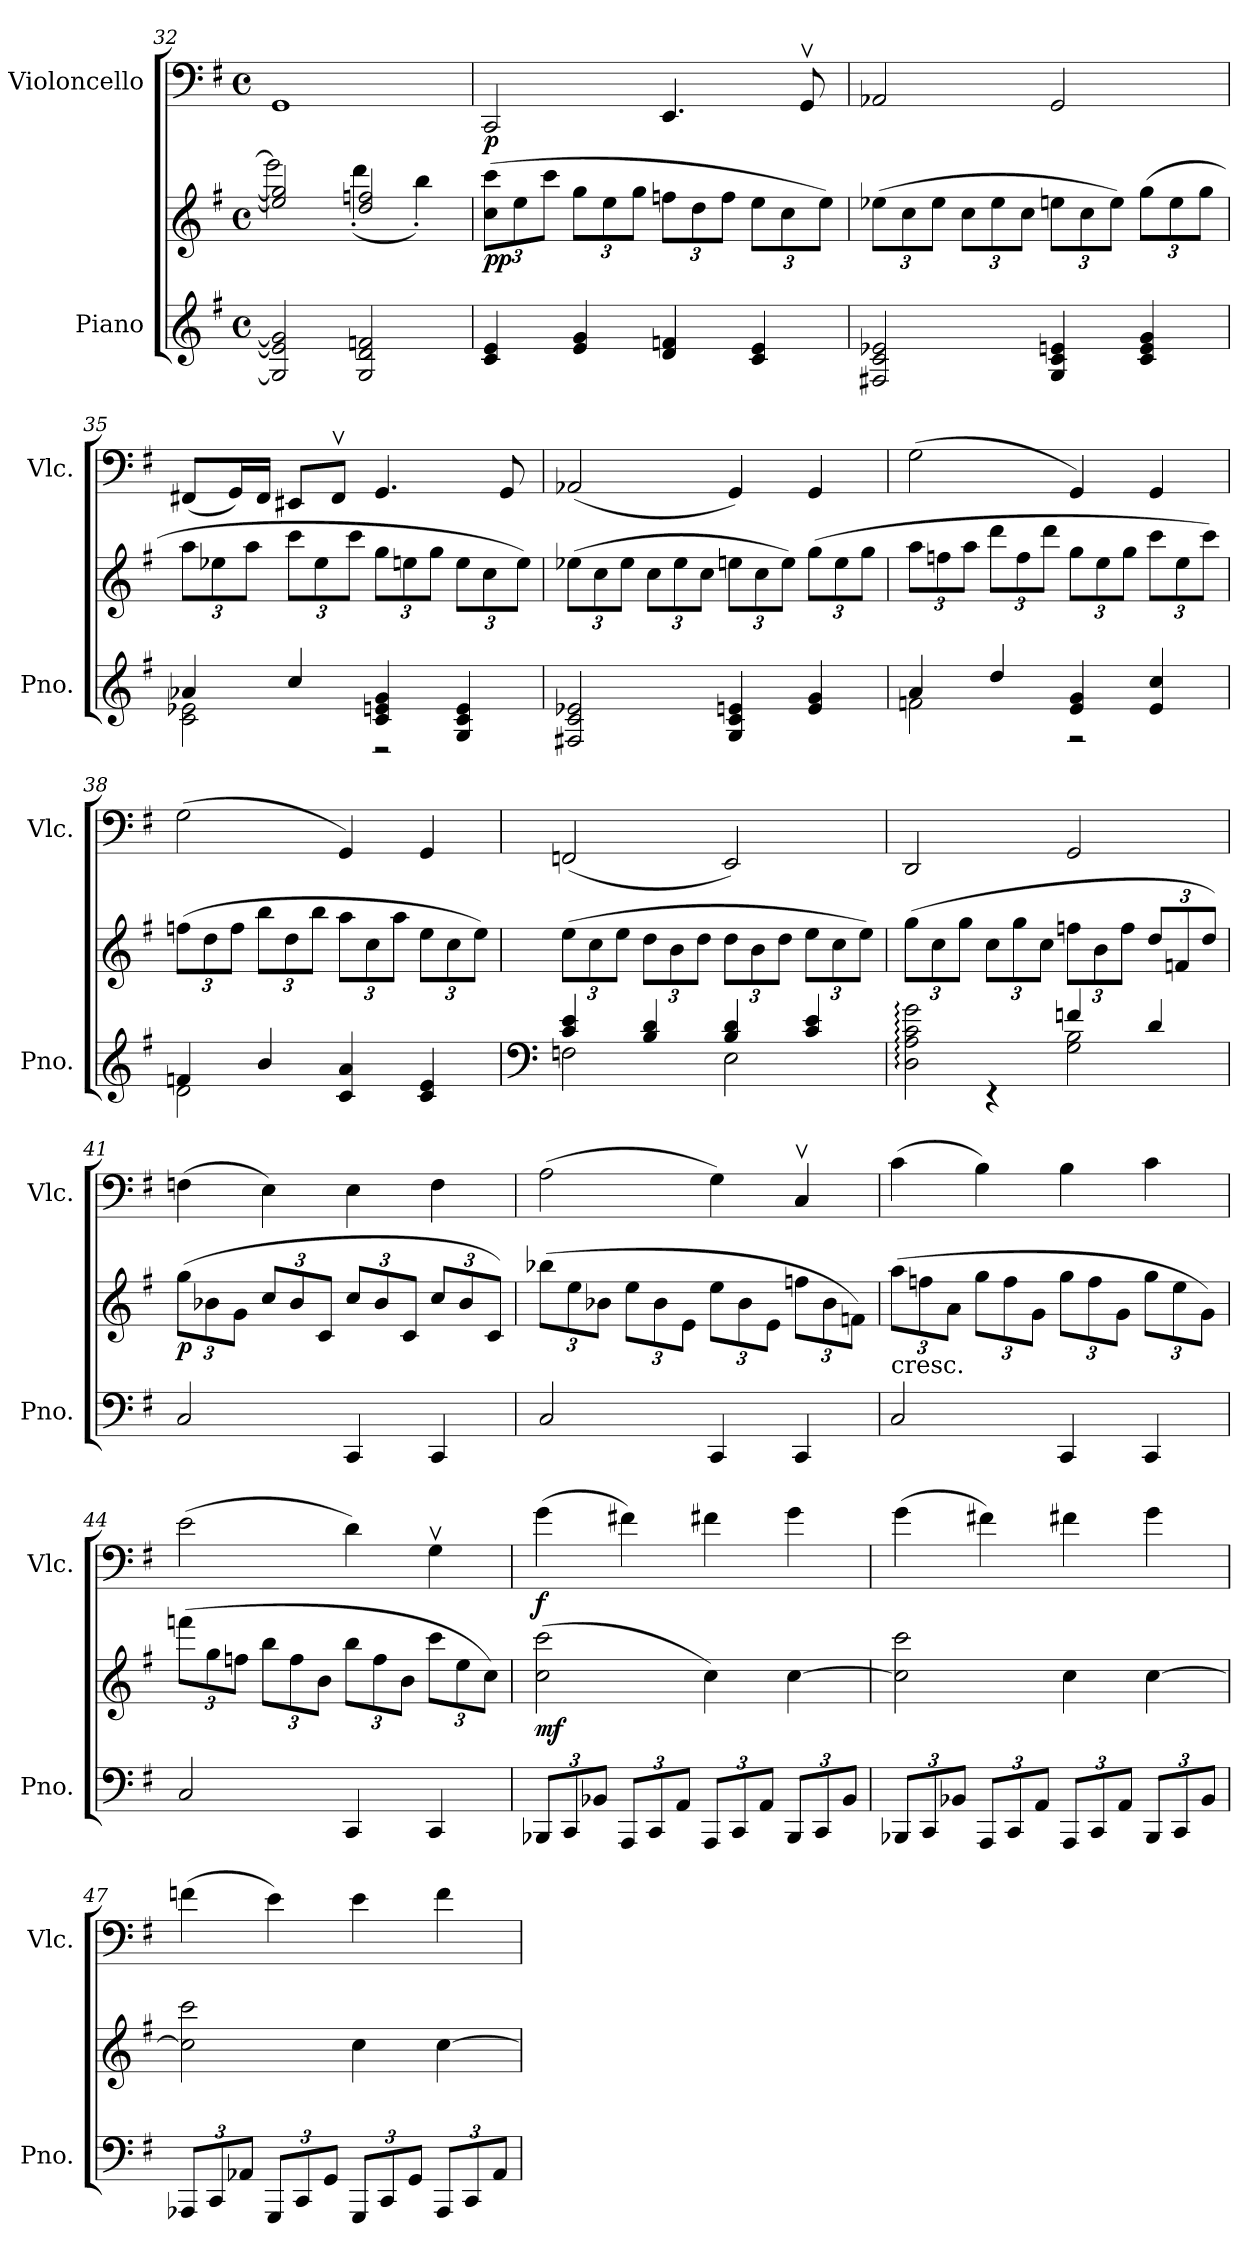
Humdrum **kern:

**kern	**kern	**dynam	**kern	**dynam
*part2	*part2	*part2	*part1	*part1
*staff3	*staff2	*staff2/3	*staff1	*staff1
*I"Piano	*	*	*I"Violoncello	*
*I'Pno.	*	*	*I'Vlc.	*
*clefG2	*clefG2	*	*clefF4	*
*k[f#]	*k[f#]	*	*k[f#]	*
*M4/4	*M4/4	*	*M4/4	*
*met(c)	*met(c)	*	*met(c)	*
=32	=32	=32	=32	=32
*	*^	*	*	*
2G/] 2e/] 2g/]	2ee/] 2gg/]	2eee\]	.	1GG	.
2G/ 2d/ 2fn/	2dd/ 2ffn/	(<4ddd'\	.	.	.
.	.	4bb'\)	.	.	.
*	*v	*v	*	*	*
=33	=33	=33	=33	=33
*	*Xbrackettup	*	*	*
*	*^	*	*	*
!	!	!	!LO:DY:b	!	!LO:DY:b
*	*v	*v	*	*	*
4c/ 4e/	(>12cc\ 12ccc\L	pp	2CC/	p
.	12ee\	.	.	.
.	12ccc\J	.	.	.
4e/ 4g/	12gg\L	.	.	.
.	12ee\	.	.	.
.	12gg\J	.	.	.
4d/ 4fn/	12ffn\L	.	4.EE/	.
.	12dd\	.	.	.
.	12ff\J	.	.	.
4c/ 4e/	12ee\L	.	.	.
.	12cc\	.	.	.
.	.	.	8GGv/	.
.	12ee\J)	.	.	.
=34	=34	=34	=34	=34
2F#X/ 2c/ 2e-X/	(>12ee-X\L	.	2AA-X/	.
.	12cc\	.	.	.
.	12ee-\J	.	.	.
.	12cc\L	.	.	.
.	12ee-\	.	.	.
.	12cc\J	.	.	.
4G/ 4c/ 4en/	12een\L	.	2GG/	.
.	12cc\	.	.	.
.	12ee\J)	.	.	.
4c/ 4e/ 4g/	(>12gg\L	.	.	.
.	12ee\	.	.	.
.	12gg\J	.	.	.
=35	=35	=35	=35	=35
*^	*	*	*	*
4a-X/	2c\ 2e-X\	12aa\L	.	(<8FF#X/L	.
.	.	12ee-X\	.	.	.
.	.	.	.	16GG/L)	.
.	.	12aa\J	.	.	.
.	.	.	.	16FF#/JJ	.
4cc/	.	12ccc\L	.	8EE#X/L	.
.	.	12ee-\	.	.	.
.	.	.	.	8FF#v/J	.
.	.	12ccc\J	.	.	.
4c/ 4en/ 4g/	2r	12gg\L	.	4.GG/	.
.	.	12een\	.	.	.
.	.	12gg\J	.	.	.
4G/ 4c/ 4e/	.	12ee\L	.	.	.
.	.	12cc\	.	.	.
.	.	.	.	8GG/	.
.	.	12ee\J)	.	.	.
*v	*v	*	*	*	*
=36	=36	=36	=36	=36
2F#X/ 2c/ 2e-X/	(>12ee-X\L	.	(<2AA-X/	.
.	12cc\	.	.	.
.	12ee-\J	.	.	.
.	12cc\L	.	.	.
.	12ee-\	.	.	.
.	12cc\J	.	.	.
4G/ 4c/ 4en/	12een\L	.	4GG/)	.
.	12cc\	.	.	.
.	12ee\J)	.	.	.
4e/ 4g/	(>12gg\L	.	4GG/	.
.	12ee\	.	.	.
.	12gg\J	.	.	.
=37	=37	=37	=37	=37
*^	*	*	*	*
4a/	2fn\	12aa\L	.	(>2G\	.
.	.	12ffn\	.	.	.
.	.	12aa\J	.	.	.
4dd/	.	12ddd\L	.	.	.
.	.	12ff\	.	.	.
.	.	12ddd\J	.	.	.
4e/ 4g/	2r	12gg\L	.	4GG/)	.
.	.	12ee\	.	.	.
.	.	12gg\J	.	.	.
4e/ 4cc/	.	12ccc\L	.	4GG/	.
.	.	12ee\	.	.	.
.	.	12ccc\J)	.	.	.
=38	=38	=38	=38	=38	=38
4fn/	2d\	(>12ffn\L	.	(>2G\	.
.	.	12dd\	.	.	.
.	.	12ff\J	.	.	.
4b/	.	12bb\L	.	.	.
.	.	12dd\	.	.	.
.	.	12bb\J	.	.	.
4c/ 4a/	2ryy	12aa\L	.	4GG/)	.
.	.	12cc\	.	.	.
.	.	12aa\J	.	.	.
4c/ 4e/	.	12ee\L	.	4GG/	.
.	.	12cc\	.	.	.
.	.	12ee\J)	.	.	.
=39	=39	=39	=39	=39	=39
*clefF4	*	*	*	*	*
4c/ 4e/	2Fn\	(>12ee\L	.	(<2FFn/	.
.	.	12cc\	.	.	.
.	.	12ee\J	.	.	.
4B/ 4d/	.	12dd\L	.	.	.
.	.	12b\	.	.	.
.	.	12dd\J	.	.	.
4B/ 4d/	2E\	12dd\L	.	2EE/)	.
.	.	12b\	.	.	.
.	.	12dd\J	.	.	.
4c/ 4e/	.	12ee\L	.	.	.
.	.	12cc\	.	.	.
.	.	12ee\J)	.	.	.
=40	=40	=40	=40	=40	=40
2D\: 2A\: 2c\: 2g\:	4ryy	(>12gg\L	.	2DD/	.
.	.	12cc\	.	.	.
.	.	12gg\J	.	.	.
.	4r	12cc\L	.	.	.
.	.	12gg\	.	.	.
.	.	12cc\J	.	.	.
2G\ 2B\	4fn/	12ffn\L	.	2GG/	.
.	.	12b\	.	.	.
.	.	12ff\J	.	.	.
.	4d/	12dd/L	.	.	.
.	.	12fn/	.	.	.
.	.	12dd/J)	.	.	.
*v	*v	*	*	*	*
=41	=41	=41	=41	=41
!	!	!LO:DY:b	!	!
2C/	(>12gg\L	p	(>4Fn\	.
.	12b-X\	.	.	.
.	12g\J	.	.	.
.	12cc/L	.	4E\)	.
.	12b-/	.	.	.
.	12c/J	.	.	.
4CC/	12cc/L	.	4E\	.
.	12b-/	.	.	.
.	12c/J	.	.	.
4CC/	12cc/L	.	4F\	.
.	12b-/	.	.	.
.	12c/J)	.	.	.
=42	=42	=42	=42	=42
2C/	(>12bb-X\L	.	(>2A\	.
.	12ee\	.	.	.
.	12b-X\J	.	.	.
.	12ee\L	.	.	.
.	12b-\	.	.	.
.	12e\J	.	.	.
4CC/	12ee\L	.	4G\)	.
.	12b-\	.	.	.
.	12e\J	.	.	.
4CC/	12ffn\L	.	4Cv/	.
.	12b-\	.	.	.
.	12fn\J)	.	.	.
=43	=43	=43	=43	=43
!	!LO:TX:b:t=cresc.	!	!	!
2C/	(>12aa\L	.	(>4c\	.
.	12ffn\	.	.	.
.	12a\J	.	.	.
.	12gg\L	.	4B\)	.
.	12ff\	.	.	.
.	12g\J	.	.	.
4CC/	12gg\L	.	4B\	.
.	12ff\	.	.	.
.	12g\J	.	.	.
4CC/	12gg\L	.	4c\	.
.	12ee\	.	.	.
.	12g\J)	.	.	.
=44	=44	=44	=44	=44
2C/	(>12fffn\L	.	(>2e\	.
.	12gg\	.	.	.
.	12ffn\J	.	.	.
.	12bb\L	.	.	.
.	12ff\	.	.	.
.	12b\J	.	.	.
4CC/	12bb\L	.	4d\)	.
.	12ff\	.	.	.
.	12b\J	.	.	.
4CC/	12ccc\L	.	4Gv\	.
.	12ee\	.	.	.
.	12cc\J)	.	.	.
=45	=45	=45	=45	=45
*Xbrackettup	*	*	*	*
!	!	!LO:DY:b	!	!LO:DY:b
12BBB-X/L	(>2cc\ 2ccc\	mf	(>4g\	f
12CC/	.	.	.	.
12BB-X/J	.	.	.	.
12AAA/L	.	.	4f#X\)	.
12CC/	.	.	.	.
12AA/J	.	.	.	.
12AAA/L	4cc\)	.	4f#X\	.
12CC/	.	.	.	.
12AA/J	.	.	.	.
12BBB-/L	[4cc\	.	4g\	.
12CC/	.	.	.	.
12BB-/J	.	.	.	.
=46	=46	=46	=46	=46
12BBB-X/L	2cc\] 2ccc\	.	(>4g\	.
12CC/	.	.	.	.
12BB-X/J	.	.	.	.
12AAA/L	.	.	4f#X\)	.
12CC/	.	.	.	.
12AA/J	.	.	.	.
12AAA/L	4cc\	.	4f#X\	.
12CC/	.	.	.	.
12AA/J	.	.	.	.
12BBB-/L	[4cc\	.	4g\	.
12CC/	.	.	.	.
12BB-/J	.	.	.	.
=47	=47	=47	=47	=47
12AAA-X/L	2cc\] 2ccc\	.	(>4fn\	.
12CC/	.	.	.	.
12AA-X/J	.	.	.	.
12GGG/L	.	.	4e\)	.
12CC/	.	.	.	.
12GG/J	.	.	.	.
12GGG/L	4cc\	.	4e\	.
12CC/	.	.	.	.
12GG/J	.	.	.	.
12AAA-/L	[4cc\	.	4f\	.
12CC/	.	.	.	.
12AA-/J	.	.	.	.
=	=	=	=	=
*-	*-	*-	*-	*-
